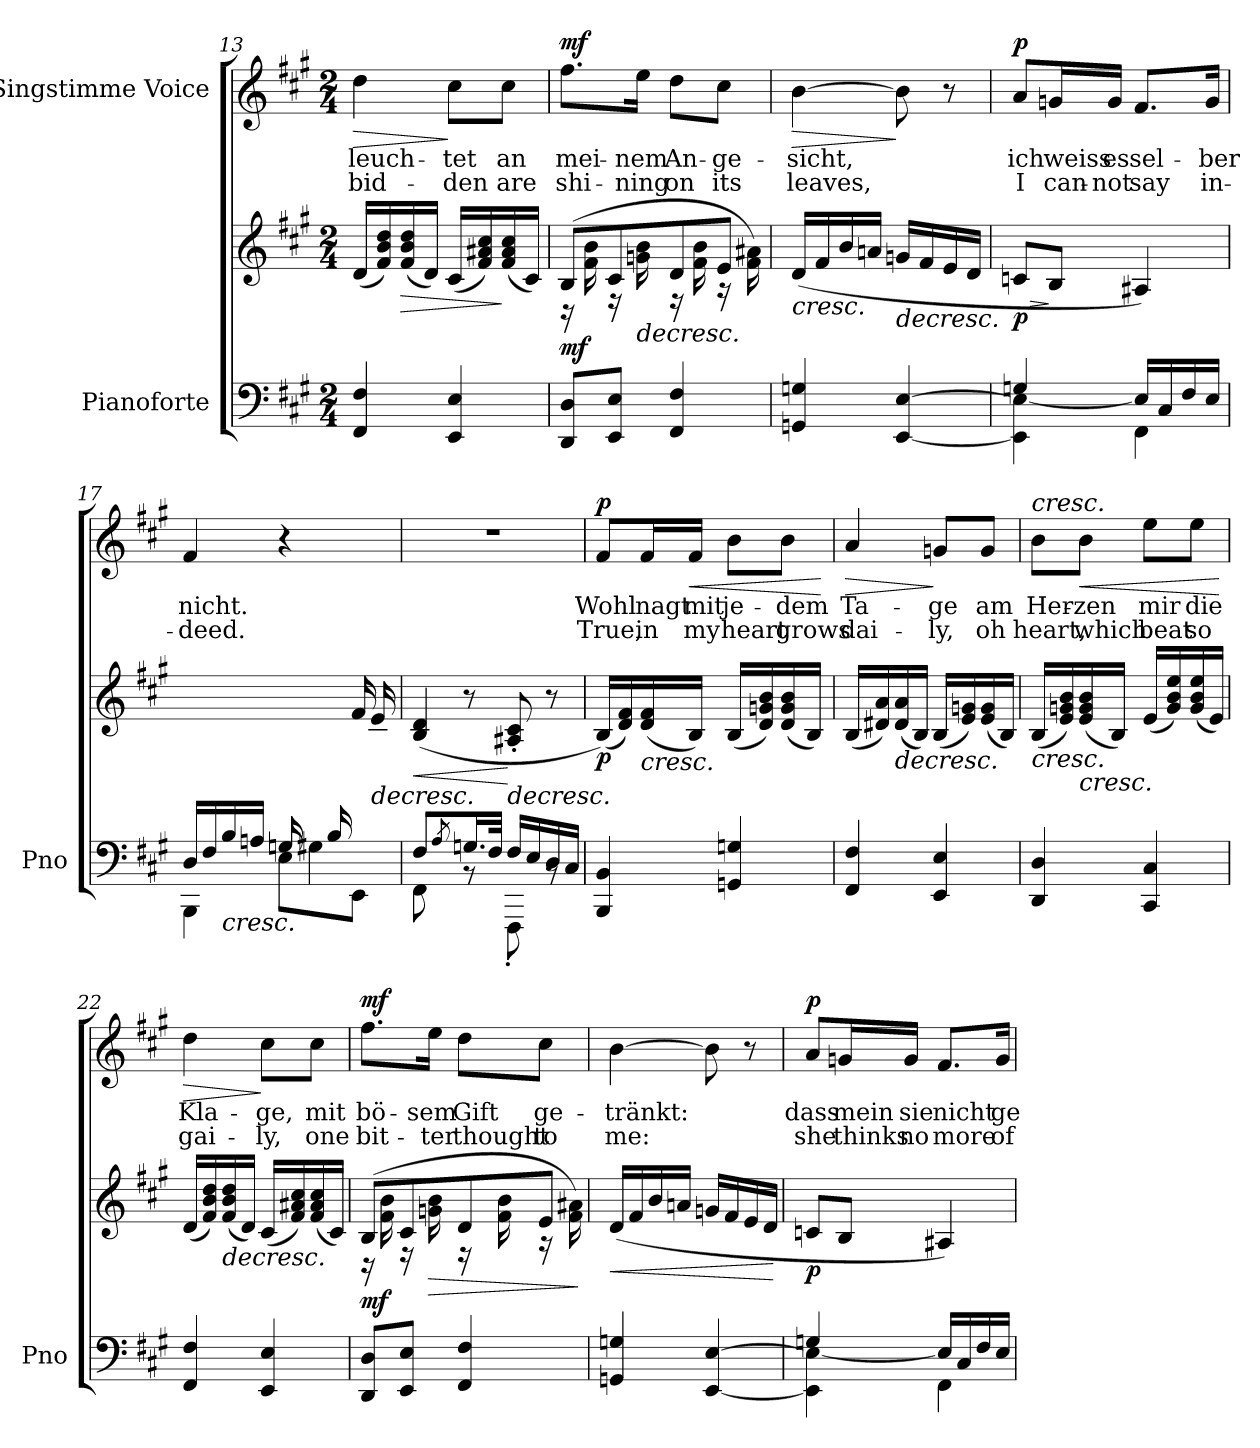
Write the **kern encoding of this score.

**kern	**kern	**dynam	**kern	**text	**text	**dynam
*part2	*part2	*part2	*part1	*part1	*part1	*part1
*staff3	*staff2	*staff2/3	*staff1	*staff1	*staff1	*staff1
*I"Pianoforte	*	*	*I"Singstimme Voice	*	*	*
*I'Pno	*	*	*	*	*	*
!!LO:PB:g=z
*clefF4	*clefG2	*	*clefG2	*	*	*
*k[f#c#g#]	*k[f#c#g#]	*	*k[f#c#g#]	*	*	*
*M2/4	*M2/4	*	*M2/4	*	*	*
=13	=13	=13	=13	=13	=13	=13
!	!	!	!	!LO:LY:b	!LO:LY:b	!LO:HP:b
4FF#/ 4F#/	(<16d/LL	.	4dd\	leuch-	-bid-	>
.	16f#/ 16b/ 16dd/)	.	.	.	.	.
!	!	!LO:HP:b	!	!	!	!
.	(<16f#/ 16b/ 16dd/	>	.	.	.	.
.	16d/JJ)	.	.	.	.	.
!	!	!	!	!LO:LY:b	!LO:LY:b	!
4EE/ 4E/	(<16c#/LL	.	8cc#\L	-tet	-den	]
.	16f#/ 16a#X/ 16cc#/)	.	.	.	.	.
!	!	!	!	!LO:LY:b	!LO:LY:b	!
.	(<16f#/ 16a#/ 16cc#/	]	8cc#\J	an	are	.
.	16c#/JJ)	.	.	.	.	.
=14	=14	=14	=14	=14	=14	=14
*	*^	*	*	*	*	*
!	!	!	!LO:DY:b	!	!LO:LY:b	!LO:LY:b	!LO:DY:a
8DD/ 8D/L	(>8B/L	16r	mf	8.ff#\L	mei-	shi-	mf
.	.	16f#\ 16b\	.	.	.	.	.
8EE/ 8E/J	8c#/	16r	.	.	.	.	.
!	!	!	!LO:HP:b	!	!LO:LY:b	!LO:LY:b	!
.	.	16gn\ 16b\	>	16ee\Jk	-nem	-ning	.
!	!	!	!	!	!LO:LY:b	!LO:LY:b	!
4FF#/ 4F#/	8d/	16r	.	8dd\L	An-	on	.
.	.	16f#\ 16b\	.	.	.	.	.
!	!	!	!	!	!LO:LY:b	!LO:LY:b	!
.	8e/J	16r	.	8cc#\J	-ge-	its	.
.	.	16f#\ 16a#X\)	.	.	.	.	.
=15	=15	=15	=15	=15	=15	=15	=15
!	!	!	!LO:HP:b	!	!LO:LY:b	!LO:LY:b	!LO:HP:b
*	*v	*v	*	*	*	*	*
4GGn/ 4Gn/	(>16d/LL	<	[4b\	-sicht,	leaves,	>
.	16f#/	.	.	.	.	.
.	16b/	.	.	.	.	.
.	16an/JJ	.	.	.	.	.
!	!	!LO:HP:n=1:b	!	!	!	!
[4EE/ [4E/	16gn/LL	] >	8b\]	.	.	]
.	16f#/	.	.	.	.	.
.	16e/	.	8r	.	.	.
.	16d/JJ	.	.	.	.	.
.	.	[	.	.	.	.
!!LO:LB:g=z
=16	=16	=16	=16	=16	=16	=16
*^	*	*	*	*	*	*
!	!	!	!LO:HP:b	!	!LO:LY:b	!LO:LY:b	!
!	!	!	!LO:DY:n=1:b	!	!	!	!LO:DY:a
4Gn/	4EE\] 4E\_	8cn/L	> p	8a/L	ich	I	p
!	!	!	!	!	!LO:LY:b	!LO:LY:b	!
.	.	8B/J	]	16gn/L	weiss	can-	.
!	!	!	!	!	!LO:LY:b	!LO:LY:b	!
.	.	.	.	16g/JJ	es	-not	.
!	!	!	!	!	!LO:LY:b	!LO:LY:b	!
(>16E/LL]	4FF#\	4A#X/)	.	8.f#/L	sel-	say	.
16C#/	.	.	.	.	.	.	.
16F#/	.	.	.	.	.	.	.
!	!	!	!	!	!LO:LY:b	!LO:LY:b	!
16E/JJ	.	.	.	16g/Jk	-ber	in-	.
=17	=17	=17	=17	=17	=17	=17	=17
*	*^	*^	*	*	*	*	*
!	!	!	!	!	!	!	!LO:LY:b	!LO:LY:b	!
16D/LL	4ryy	4BBB\	4ryy	4.ryy	.	4f#/	nicht.	-deed.	.
16F#/	.	.	.	.	.	.	.	.	.
!	!	!	!	!	!LO:HP:b=2	!	!	!	!
16B/	.	.	.	.	<	.	.	.	.
16An/JJ	.	.	.	.	.	.	.	.	.
16Gn/LL	4G#\	8E\L	8ryy	.	.	4r	.	.	.
16B/	.	.	.	.	.	.	.	.	.
8ryy	.	8EE\J	16f#/LL	16d\	]	.	.	.	.
!	!	!	!	!	!LO:HP:b	!	!	!	!
.	.	.	16e/J	16c#\JJ	>	.	.	.	.
*	*v	*v	*	*	*	*	*	*	*
=18	=18	=18	=18	=18	=18	=18	=18	=18
!	!	!	!	!LO:HP:b	!	!	!	!
*	*	*v	*v	*	*	*	*	*
8F#/L	8FF#\	(>8B/ 8d/J)	<	2r	.	.	.
8qA/	.	.	.	.	.	.	.
16.Gn/L	8rBB	8r	]	.	.	.	.
32F#/JJk	.	.	.	.	.	.	.
!	!	!	!LO:HP:n=1:b	!	!	!	!
16F#/LL	8FFF#'\	8A#X/' 8c#/'	[ >	.	.	.	.
16E/	.	.	.	.	.	.	.
16D/	8rBB	8r	.	.	.	.	.
16C#/JJ	.	.	.	.	.	.	.
*v	*v	*	*	*	*	*	*
.	.	[	.	.	.	.
!!LO:LB:g=z
=19	=19	=19	=19	=19	=19	=19
!	!	!LO:DY:b	!	!LO:LY:b	!LO:LY:b	!LO:DY:a
4BBB/ 4BB/	(<16B/LL)	p	8f#/L	Wohl	True,	p
.	16d/ 16f#/)	.	.	.	.	.
!	!	!LO:HP:b	!	!LO:LY:b	!LO:LY:b	!
.	(<16d/ 16f#/	<	16f#/L	nagt	in	.
!	!	!	!	!LO:LY:b	!LO:LY:b	!LO:HP:b
.	16B/JJ)	.	16f#/JJ	mit	my	<
!	!	!	!	!LO:LY:b	!LO:LY:b	!
4GGn/ 4Gn/	(<16B/LL	.	8b\L	je-	heart	.
.	16d/ 16gn/ 16b/)	]	.	.	.	.
!	!	!	!	!LO:LY:b	!LO:LY:b	!
.	(<16d/ 16g/ 16b/	.	8b\J	-dem	grows	.
.	16B/JJ)	.	.	.	.	.
.	.	.	.	.	.	[
=20	=20	=20	=20	=20	=20	=20
!	!	!	!	!LO:LY:b	!LO:LY:b	!LO:HP:b
4FF#/ 4F#/	(<16B/LL	.	4a/	Ta-	dai-	>
.	16d#X/ 16a/)	.	.	.	.	.
!	!	!LO:HP:b	!	!	!	!
.	(<16d#/ 16a/	>	.	.	.	.
.	16B/JJ)	.	.	.	.	.
!	!	!	!	!LO:LY:b	!LO:LY:b	!
4EE/ 4E/	(<16B/LL	.	8gn/L	-ge	-ly,	]
.	16e/ 16gn/)	.	.	.	.	.
!	!	!	!	!LO:LY:b	!LO:LY:b	!
.	(<16e/ 16g/	[	8g/J	am	oh	.
.	16B/JJ)	.	.	.	.	.
=21	=21	=21	=21	=21	=21	=21
!	!	!	!LO:TX:a:i:t=cresc.	!	!	!
!	!LO:TX:b:i:t=cresc.	!	!	!	!	!
!	!	!	!	!LO:LY:b	!LO:LY:b	!
4DD/ 4D/	(<16B/LL	.	8b\L	Her-	heart,	.
.	16e/ 16gn/ 16b/)	.	.	.	.	.
!	!	!LO:HP:b	!	!LO:LY:b	!LO:LY:b	!LO:HP:b
.	(<16e/ 16g/ 16b/	<	8b\J	-zen	which	<
.	16B/JJ)	.	.	.	.	.
!	!	!	!	!LO:LY:b	!LO:LY:b	!
4CC#/ 4C#/	(<16e/LL	.	8ee\L	mir	beat	.
.	16g/ 16b/ 16ee/)	]	.	.	.	.
!	!	!	!	!LO:LY:b	!LO:LY:b	!
.	(<16g/ 16b/ 16ee/	.	8ee\J	die	so	.
.	16e/JJ)	.	.	.	.	.
.	.	.	.	.	.	[
!!LO:LB:g=z
=22	=22	=22	=22	=22	=22	=22
!	!	!	!	!LO:LY:b	!LO:LY:b	!LO:HP:b
4FF#/ 4F#/	(<16d/LL	.	4dd\	Kla-	gai-	>
.	16f#/ 16b/ 16dd/)	.	.	.	.	.
!	!	!LO:HP:b	!	!	!	!
.	(<16f#/ 16b/ 16dd/	>	.	.	.	.
.	16d/JJ)	.	.	.	.	.
!	!	!	!	!LO:LY:b	!LO:LY:b	!
4EE/ 4E/	(<16c#/LL	.	8cc#\L	-ge,	-ly,	]
.	16f#/ 16a#X/ 16cc#/)	.	.	.	.	.
!	!	!	!	!LO:LY:b	!LO:LY:b	!
.	(<16f#/ 16a#/ 16cc#/	[	8cc#\J	mit	one	.
.	16c#/JJ)	.	.	.	.	.
=23	=23	=23	=23	=23	=23	=23
*	*^	*	*	*	*	*
!	!	!	!LO:DY:b	!	!LO:LY:b	!LO:LY:b	!LO:DY:b
8DD/ 8D/L	(>8B/L	16r	mf	8.ff#\L	bö-	bit-	mf
.	.	16f#\ 16b\	.	.	.	.	.
8EE/ 8E/J	8c#/	16r	.	.	.	.	.
!	!	!	!LO:HP:b	!	!LO:LY:b	!LO:LY:b	!
.	.	16gn\ 16b\	>	16ee\Jk	-sem	-ter	.
!	!	!	!	!	!LO:LY:b	!LO:LY:b	!
4FF#/ 4F#/	8d/	16r	.	8dd\L	Gift	thought	.
.	.	16f#\ 16b\	.	.	.	.	.
!	!	!	!	!	!LO:LY:b	!LO:LY:b	!
.	8e/J	16r	.	8cc#\J	ge-	to	.
.	.	16f#\ 16a#X\)	.	.	.	.	.
*	*v	*v	*	*	*	*	*
.	.	]	.	.	.	.
=24	=24	=24	=24	=24	=24	=24
!	!	!LO:HP:b	!	!LO:LY:b	!LO:LY:b	!
4GGn/ 4Gn/	(>16d/LL	<	[4b\	-tränkt:	me:	.
.	16f#/	.	.	.	.	.
.	16b/	.	.	.	.	.
.	16an/JJ	.	.	.	.	.
[4EE/ [4E/	16gn/LL	]	8b\]	.	.	.
.	16f#/	.	.	.	.	.
.	16e/	.	8r	.	.	.
.	16d/JJ	.	.	.	.	.
.	.	[	.	.	.	.
!!LO:PB:g=z
=25	=25	=25	=25	=25	=25	=25
*^	*	*	*	*	*	*
!	!	!	!LO:DY:b	!	!LO:LY:b	!LO:LY:b	!LO:DY:a
4Gn/	4EE\] 4E\_	8cn/L	p	8a/L	dass	she	p
!	!	!	!	!	!LO:LY:b	!LO:LY:b	!
.	.	8B/J	.	16gn/L	mein	thinks	.
!	!	!	!	!	!LO:LY:b	!LO:LY:b	!
.	.	.	.	16g/JJ	sie	no	.
!	!	!	!	!	!LO:LY:b	!LO:LY:b	!
16E/LL]	4FF#\	4A#X/)	.	8.f#/L	nicht	more	.
16C#/	.	.	.	.	.	.	.
16F#/	.	.	.	.	.	.	.
!	!	!	!	!	!LO:LY:b	!LO:LY:b	!
16E/JJ	.	.	.	16g/Jk	ge-	of	.
*v	*v	*	*	*	*	*	*
=	=	=	=	=	=	=
*-	*-	*-	*-	*-	*-	*-
